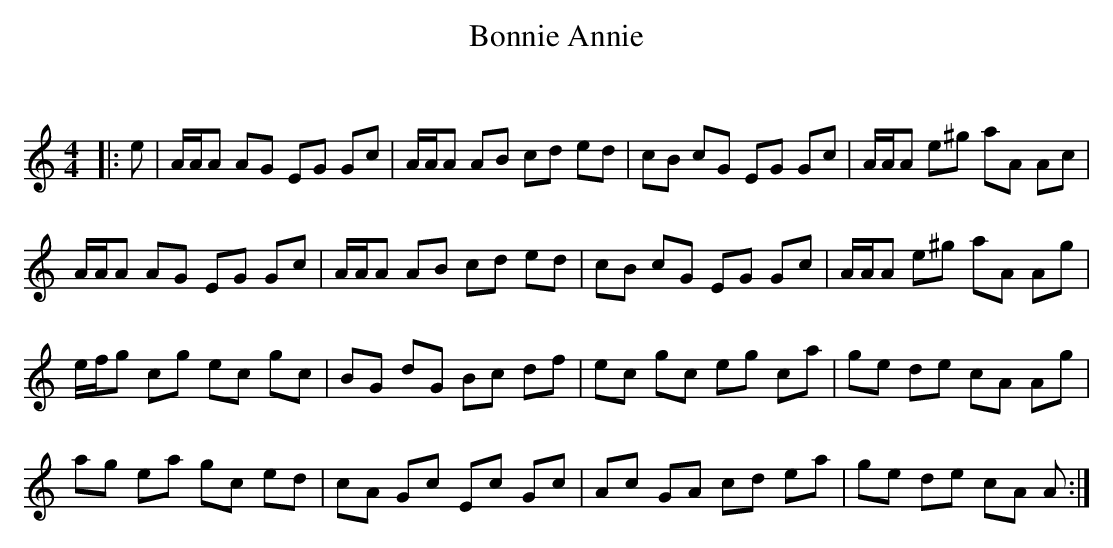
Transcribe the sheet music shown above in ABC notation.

X:1
T: Bonnie Annie
C:
Q: 232
K:Am
M:4/4
L:1/8
|:e|A1/2A1/2A AG EG Gc|A1/2A1/2A AB cd ed|cB cG EG Gc|A1/2A1/2A e^g aA Ac|
A1/2A1/2A AG EG Gc|A1/2A1/2A AB cd ed|cB cG EG Gc|A1/2A1/2A e^g aA Ag|
e1/2f1/2g cg ec gc|BG dG Bc df|ec gc eg ca|ge de cA Ag|
ag ea gc ed|cA Gc Ec Gc|Ac GA cd ea|ge de cA A:|
